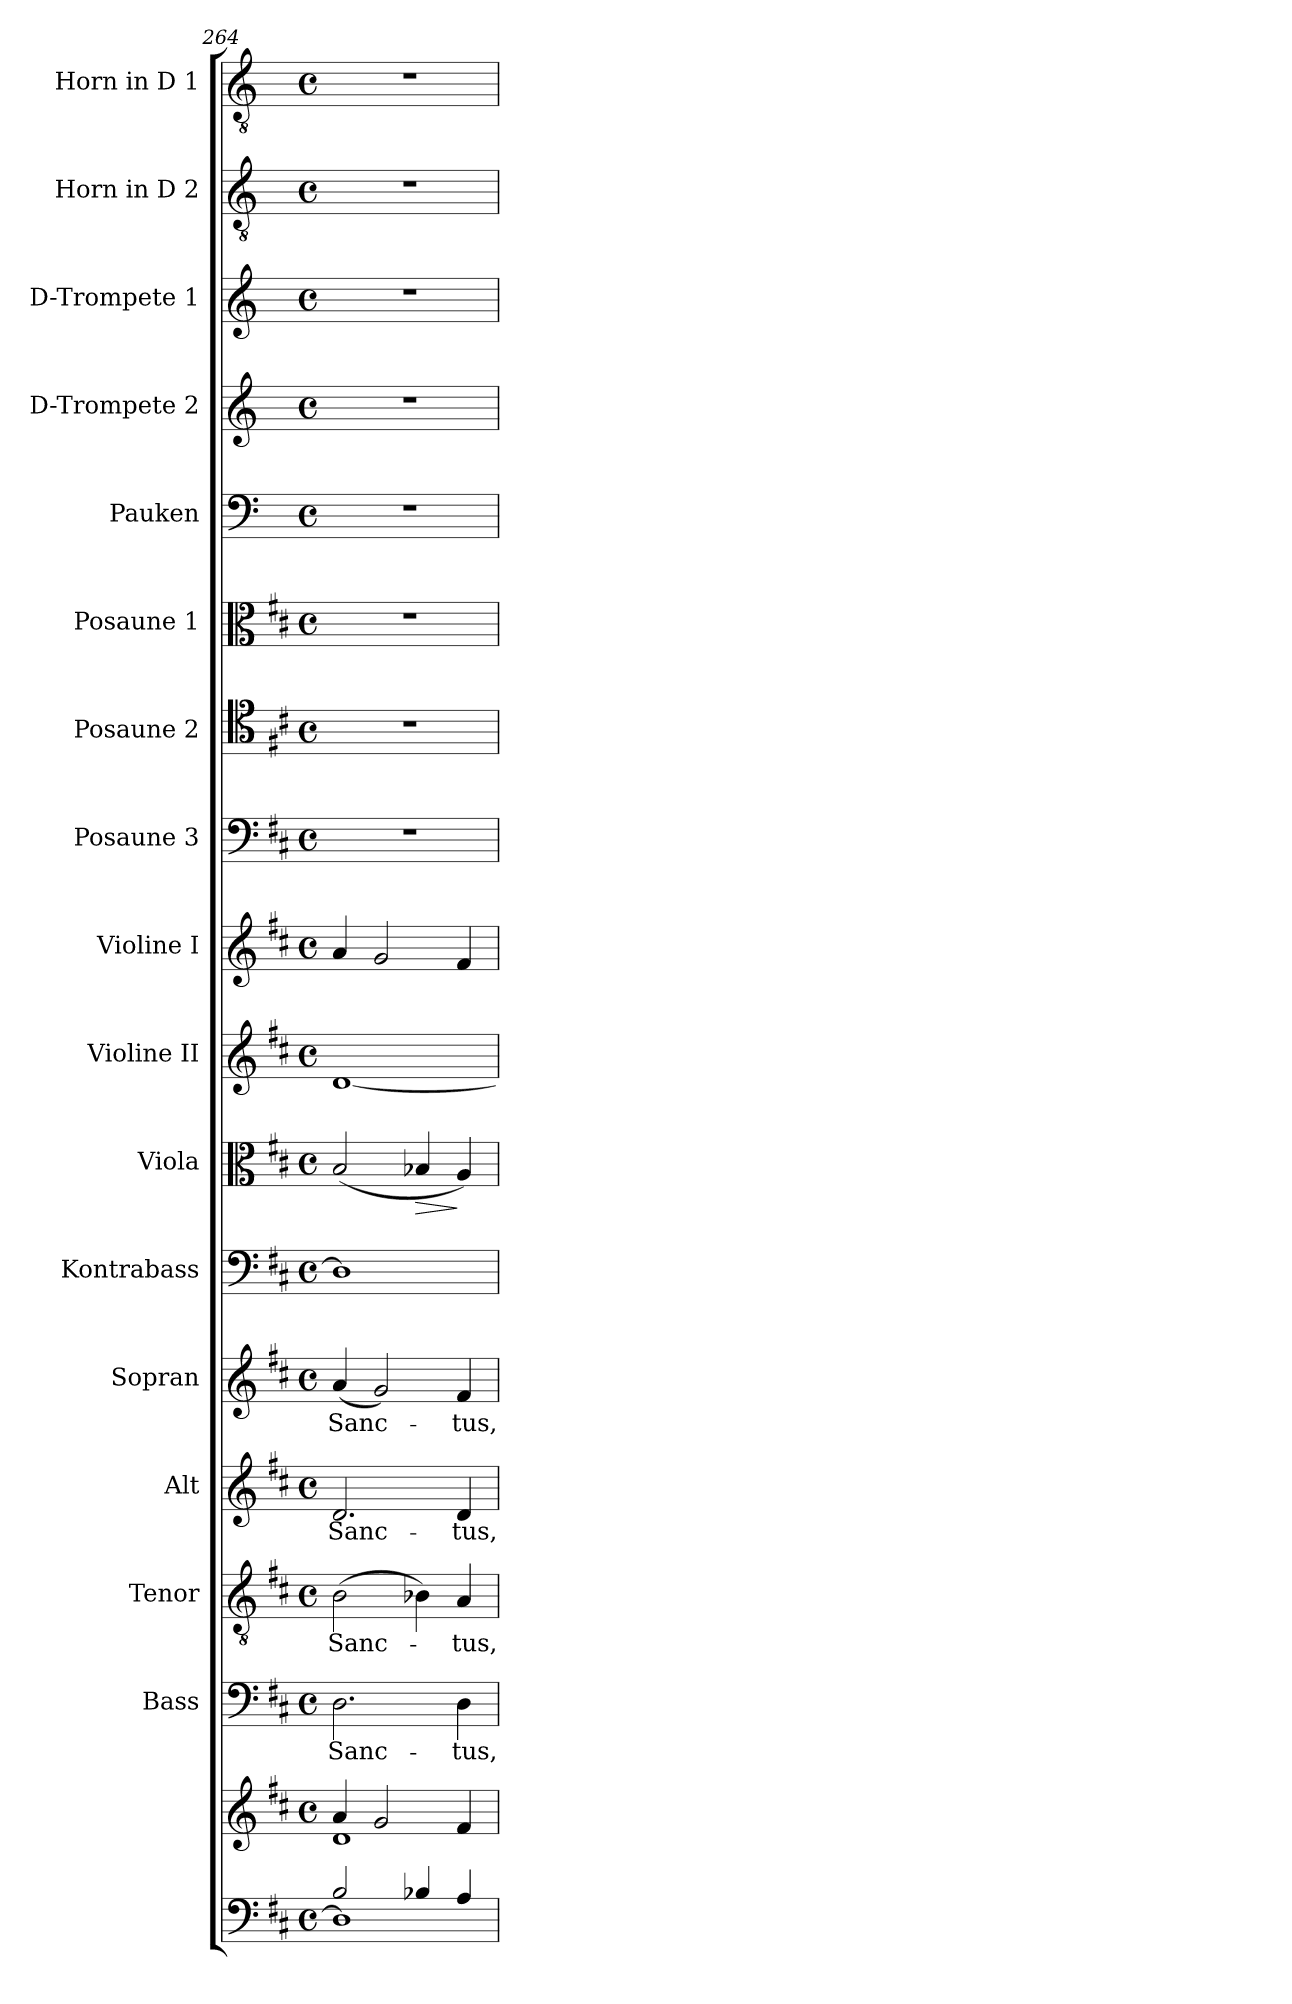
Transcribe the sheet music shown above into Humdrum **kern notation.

**kern	**kern	**kern	**text	**kern	**text	**kern	**text	**kern	**text	**kern	**kern	**dynam	**kern	**kern	**kern	**kern	**kern	**kern	**kern	**kern	**kern	**kern
*part17	*part17	*part16	*part16	*part15	*part15	*part14	*part14	*part13	*part13	*part12	*part11	*part11	*part10	*part9	*part8	*part7	*part6	*part5	*part4	*part3	*part2	*part1
*staff18	*staff17	*staff16	*staff16	*staff15	*staff15	*staff14	*staff14	*staff13	*staff13	*staff12	*staff11	*staff11	*staff10	*staff9	*staff8	*staff7	*staff6	*staff5	*staff4	*staff3	*staff2	*staff1
*	*	*I"Bass	*	*I"Tenor	*	*I"Alt	*	*I"Sopran	*	*I"Kontrabass	*I"Viola	*	*I"Violine II	*I"Violine I	*I"Posaune 3	*I"Posaune 2	*I"Posaune 1	*I"Pauken	*I"D-Trompete 2	*I"D-Trompete 1	*I"Horn in D 2	*I"Horn in D 1
*	*	*I'B.	*	*I'T.	*	*I'A.	*	*I'S.	*	*I'Kb.	*I'Vla.	*	*I'Vl. II	*I'Vl. I	*I'Pos. 3	*I'Pos. 2	*I'Pos. 1	*I'Pk.	*I'D Trp. 2	*I'D Trp. 1	*I'Hrn. 2	*I'Hrn. 1
*clefF4	*clefG2	*clefF4	*	*clefGv2	*	*clefG2	*	*clefG2	*	*clefF4	*clefC3	*	*clefG2	*clefG2	*clefF4	*clefC4	*clefC3	*clefF4	*clefG2	*clefG2	*clefGv2	*clefGv2
*	*	*	*	*	*	*	*	*	*	*ITrd7c12	*	*	*	*	*	*	*	*ITrd-1c-2	*ITrd-1c-2	*ITrd-1c-2	*ITrd-1c-2	*ITrd-1c-2
*k[f#c#]	*k[f#c#]	*k[f#c#]	*	*k[f#c#]	*	*k[f#c#]	*	*k[f#c#]	*	*k[f#c#]	*k[f#c#]	*	*k[f#c#]	*k[f#c#]	*k[f#c#]	*k[f#c#]	*k[f#c#]	*k[f#c#]	*k[f#c#]	*k[f#c#]	*k[f#c#]	*k[f#c#]
*D:	*D:	*D:	*	*D:	*	*D:	*	*D:	*	*D:	*D:	*	*D:	*D:	*D:	*D:	*D:	*D:	*D:	*D:	*D:	*D:
*M4/4	*M4/4	*M4/4	*	*M4/4	*	*M4/4	*	*M4/4	*	*M4/4	*M4/4	*	*M4/4	*M4/4	*M4/4	*M4/4	*M4/4	*M4/4	*M4/4	*M4/4	*M4/4	*M4/4
*met(c)	*met(c)	*met(c)	*	*met(c)	*	*met(c)	*	*met(c)	*	*met(c)	*met(c)	*	*met(c)	*met(c)	*met(c)	*met(c)	*met(c)	*met(c)	*met(c)	*met(c)	*met(c)	*met(c)
=264	=264	=264	=264	=264	=264	=264	=264	=264	=264	=264	=264	=264	=264	=264	=264	=264	=264	=264	=264	=264	=264	=264
*^	*^	*	*	*	*	*	*	*	*	*	*	*	*	*	*	*	*	*	*	*	*	*
!	!	!	!	!	!LO:LY:b	!	!LO:LY:b	!	!LO:LY:b	!	!LO:LY:b	!	!	!	!	!	!	!	!	!	!	!	!	!
2B/	1D]	4a/	1d	2.D\	Sanc-	(>2B\	Sanc-	2.d/	Sanc-	(<4a/	Sanc-	1DD]	(<2B/	.	[1d	4a/	1r	1r	1r	1r	1r	1r	1r	1r
.	.	2g/	.	.	.	.	.	.	.	2g/)	.	.	.	.	.	2g/	.	.	.	.	.	.	.	.
!	!	!	!	!	!	!	!	!	!	!	!	!	!	!LO:HP:b	!	!	!	!	!	!	!	!	!	!
4B-X/	.	.	.	.	.	4B-X\)	.	.	.	.	.	.	4B-X/	>	.	.	.	.	.	.	.	.	.	.
!	!	!	!	!	!LO:LY:b	!	!LO:LY:b	!	!LO:LY:b	!	!LO:LY:b	!	!	!	!	!	!	!	!	!	!	!	!	!
4A/	.	4f#/	.	4D\	-tus,	4A/	-tus,	4d/	-tus,	4f#/	-tus,	.	4A/)	]	.	4f#/	.	.	.	.	.	.	.	.
*v	*v	*	*	*	*	*	*	*	*	*	*	*	*	*	*	*	*	*	*	*	*	*	*	*
*	*v	*v	*	*	*	*	*	*	*	*	*	*	*	*	*	*	*	*	*	*	*	*	*
=	=	=	=	=	=	=	=	=	=	=	=	=	=	=	=	=	=	=	=	=	=	=
*-	*-	*-	*-	*-	*-	*-	*-	*-	*-	*-	*-	*-	*-	*-	*-	*-	*-	*-	*-	*-	*-	*-
